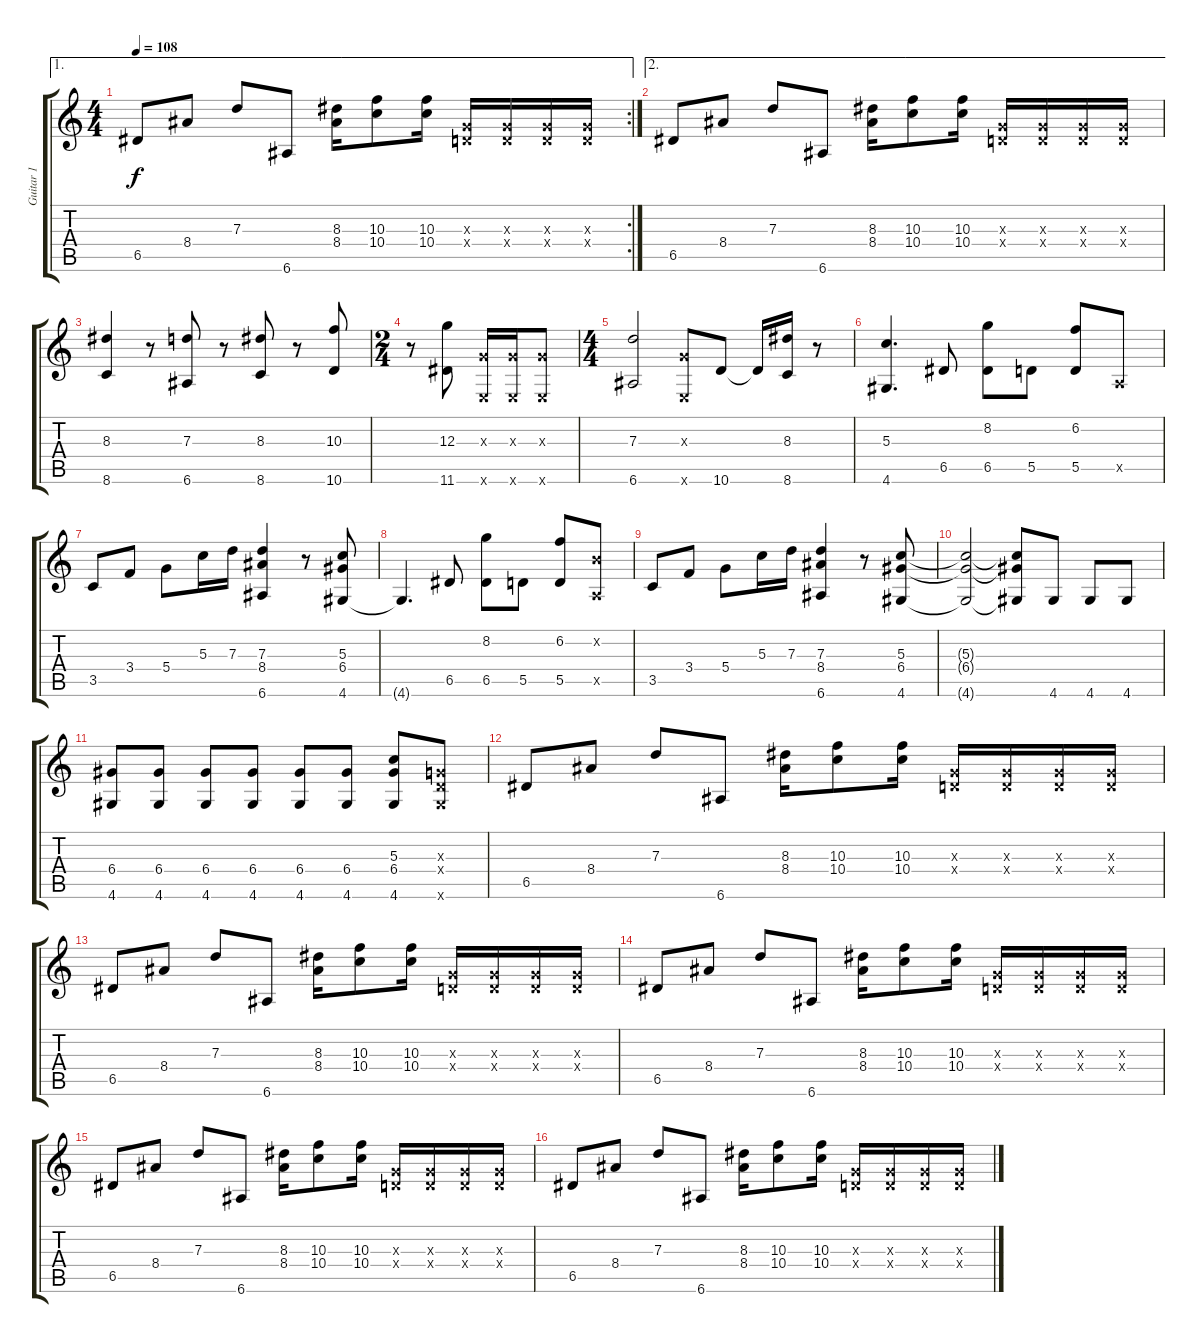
\track ("Guitar 1" "Guitar 1") {instrument acousticguitarnylon}
\staff {score tabs}
\tuning (E4 B3 G3 D3 A2 E2) {hide}
\ae 1
\rc 2
\ts (4 4)
\tempo 108
\clef g2
\ks c
6.5.8{dy f} 8.4.8 7.3.8 6.6.8 (8.3 8.4).16 (10.3 10.4).8 (10.3 10.4).16 (0.3{x} 0.4{x}).16 (0.3{x} 0.4{x}).16 (0.3{x} 0.4{x}).16 (0.3{x} 0.4{x}).16 |
\ae 2
6.5.8 8.4.8 7.3.8 6.6.8 (8.3 8.4).16 (10.3 10.4).8 (10.3 10.4).16 (0.3{x} 0.4{x}).16 (0.3{x} 0.4{x}).16 (0.3{x} 0.4{x}).16 (0.3{x} 0.4{x}).16 |
(8.3 8.6).4 r.8 (7.3 6.6).8 r.8 (8.3 8.6).8 r.8 (10.3 10.6).8 |
\ts (2 4)
r.8 (12.3 11.6).8 (0.3{x} 0.6{x}).16 (0.3{x} 0.6{x}).16 (0.3{x} 0.6{x}).8 |
\ts (4 4)
(7.3 6.6).2 (0.3{x} 0.6{x}).8 10.6.8 10.6{t}.16 (8.3 8.6).16 r.8 |
(5.3 4.6).4{d} 6.5.8 (8.2 6.5).8 5.5.8 (6.2 5.5).8 0.5{x}.8 |
3.5.8 3.4.8 5.4.8 5.3.16 7.3.16 (7.3 8.4 6.6).4 r.8 (5.3 6.4 4.6).8 |
4.6{t}.4{d} 6.5.8 (8.2 6.5).8 5.5.8 (6.2 5.5).8 (0.2{x} 0.5{x}).8 |
3.5.8 3.4.8 5.4.8 5.3.16 7.3.16 (7.3 8.4 6.6).4 r.8 (5.3 6.4 4.6).8 |
(5.3{t} 6.4{t} 4.6{t}).2 (5.3{t} 6.4{t} 4.6{t}).8 4.6.8 4.6.8 4.6.8 |
(6.4 4.6).8 (6.4 4.6).8 (6.4 4.6).8 (6.4 4.6).8 (6.4 4.6).8 (6.4 4.6).8 (5.3 6.4 4.6).8 (0.3{x} 0.4{x} 4.6{x}).8 |
6.5.8 8.4.8 7.3.8 6.6.8 (8.3 8.4).16 (10.3 10.4).8 (10.3 10.4).16 (0.3{x} 0.4{x}).16 (0.3{x} 0.4{x}).16 (0.3{x} 0.4{x}).16 (0.3{x} 0.4{x}).16 |
6.5.8 8.4.8 7.3.8 6.6.8 (8.3 8.4).16 (10.3 10.4).8 (10.3 10.4).16 (0.3{x} 0.4{x}).16 (0.3{x} 0.4{x}).16 (0.3{x} 0.4{x}).16 (0.3{x} 0.4{x}).16 |
6.5.8 8.4.8 7.3.8 6.6.8 (8.3 8.4).16 (10.3 10.4).8 (10.3 10.4).16 (0.3{x} 0.4{x}).16 (0.3{x} 0.4{x}).16 (0.3{x} 0.4{x}).16 (0.3{x} 0.4{x}).16 |
6.5.8 8.4.8 7.3.8 6.6.8 (8.3 8.4).16 (10.3 10.4).8 (10.3 10.4).16 (0.3{x} 0.4{x}).16 (0.3{x} 0.4{x}).16 (0.3{x} 0.4{x}).16 (0.3{x} 0.4{x}).16 |
6.5.8 8.4.8 7.3.8 6.6.8 (8.3 8.4).16 (10.3 10.4).8 (10.3 10.4).16 (0.3{x} 0.4{x}).16 (0.3{x} 0.4{x}).16 (0.3{x} 0.4{x}).16 (0.3{x} 0.4{x}).16
